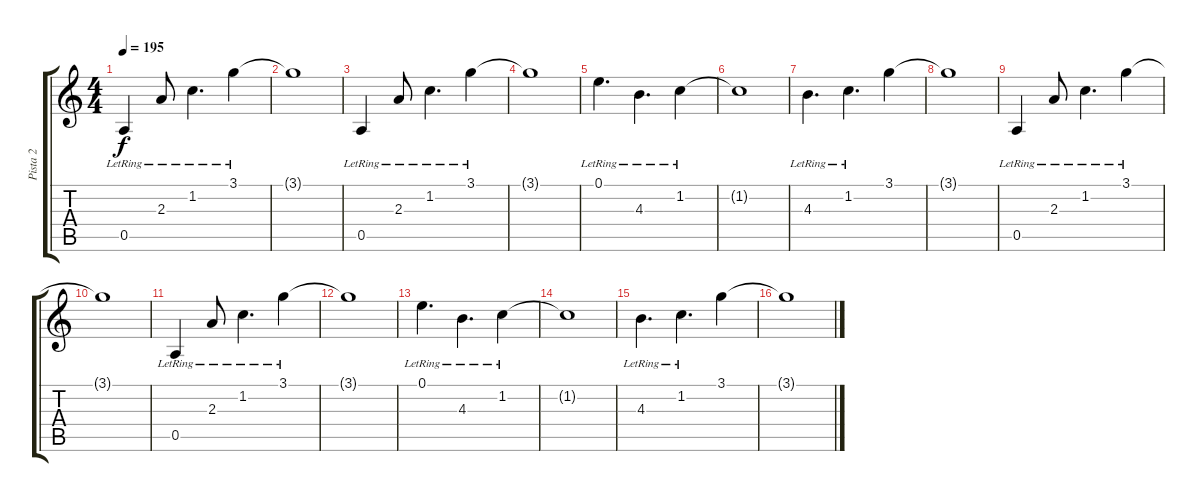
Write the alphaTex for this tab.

\track ("Pista 2" "Pista 2") {instrument electricguitarclean}
\staff {score tabs}
\tuning (E4 B3 G3 D3 A2 E2) {hide}
\ts (4 4)
\tempo 195
\clef g2
\ks c
0.5{lr}.4{dy f} 2.3{lr}.8 1.2{lr}.4{d} 3.1{lr}.4 |
3.1{t}.1 |
0.5{lr}.4 2.3{lr}.8 1.2{lr}.4{d} 3.1{lr}.4 |
3.1{t}.1 |
0.1{lr}.4{d} 4.3{lr}.4{d} 1.2{lr}.4 |
1.2{t}.1 |
4.3{lr}.4{d} 1.2{lr}.4{d} 3.1.4 |
3.1{t}.1 |
0.5{lr}.4 2.3{lr}.8 1.2{lr}.4{d} 3.1{lr}.4 |
3.1{t}.1 |
0.5{lr}.4 2.3{lr}.8 1.2{lr}.4{d} 3.1{lr}.4 |
3.1{t}.1 |
0.1{lr}.4{d} 4.3{lr}.4{d} 1.2{lr}.4 |
1.2{t}.1 |
4.3{lr}.4{d} 1.2{lr}.4{d} 3.1.4 |
3.1{t}.1
